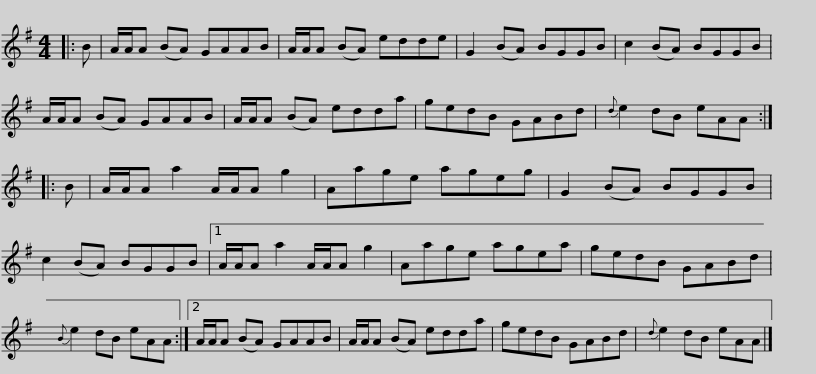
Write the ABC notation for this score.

X:1
L:1/8
M:4/4
I:linebreak $
K:G
V:1 treble
V:1
|: B | A/A/A (BA) GAAB | A/A/A (BA) edde | G2 (BA) BGGB | c2 (BA) BGGB | %5
 A/A/A (BA) GAAB |$ A/A/A (BA) edda | gedB GABd |{d} e2 dB eAA :: B | %10
 A/A/A a2 A/A/A g2 | Aage ageg |$ G2 (BA) BGGB | c2 (BA) BGGB |1 A/A/A a2 A/A/A g2 | %15
 Aage agea | gedB GABd |{B} e2 dB eAA :|2$ A/A/A (BA) GAAB | A/A/A (BA) edda | %20
 gedB GABd |{d} e2 dB eAA |] %22
